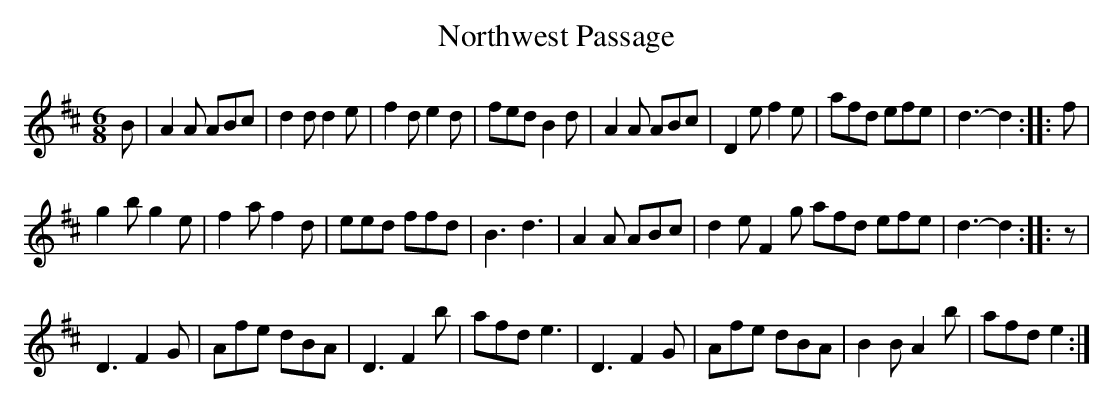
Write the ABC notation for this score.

X:1
T:Northwest Passage
M:6/8
L:1/8
K:D
B|A2A ABc|d2d d2e|f2d e2d|fed B2d|A2A ABc|D2e f2e|afd efe|d3-d2::f|
g2b g2e|f2a f2d|eed ffd|B3 d3|A2A ABc|d2e F2g afd efe|d3-d2::z|
D3 F2G|Afe dBA|D3 F2b|afd e3|D3 F2G|Afe dBA|B2B A2b|afd e2:|
